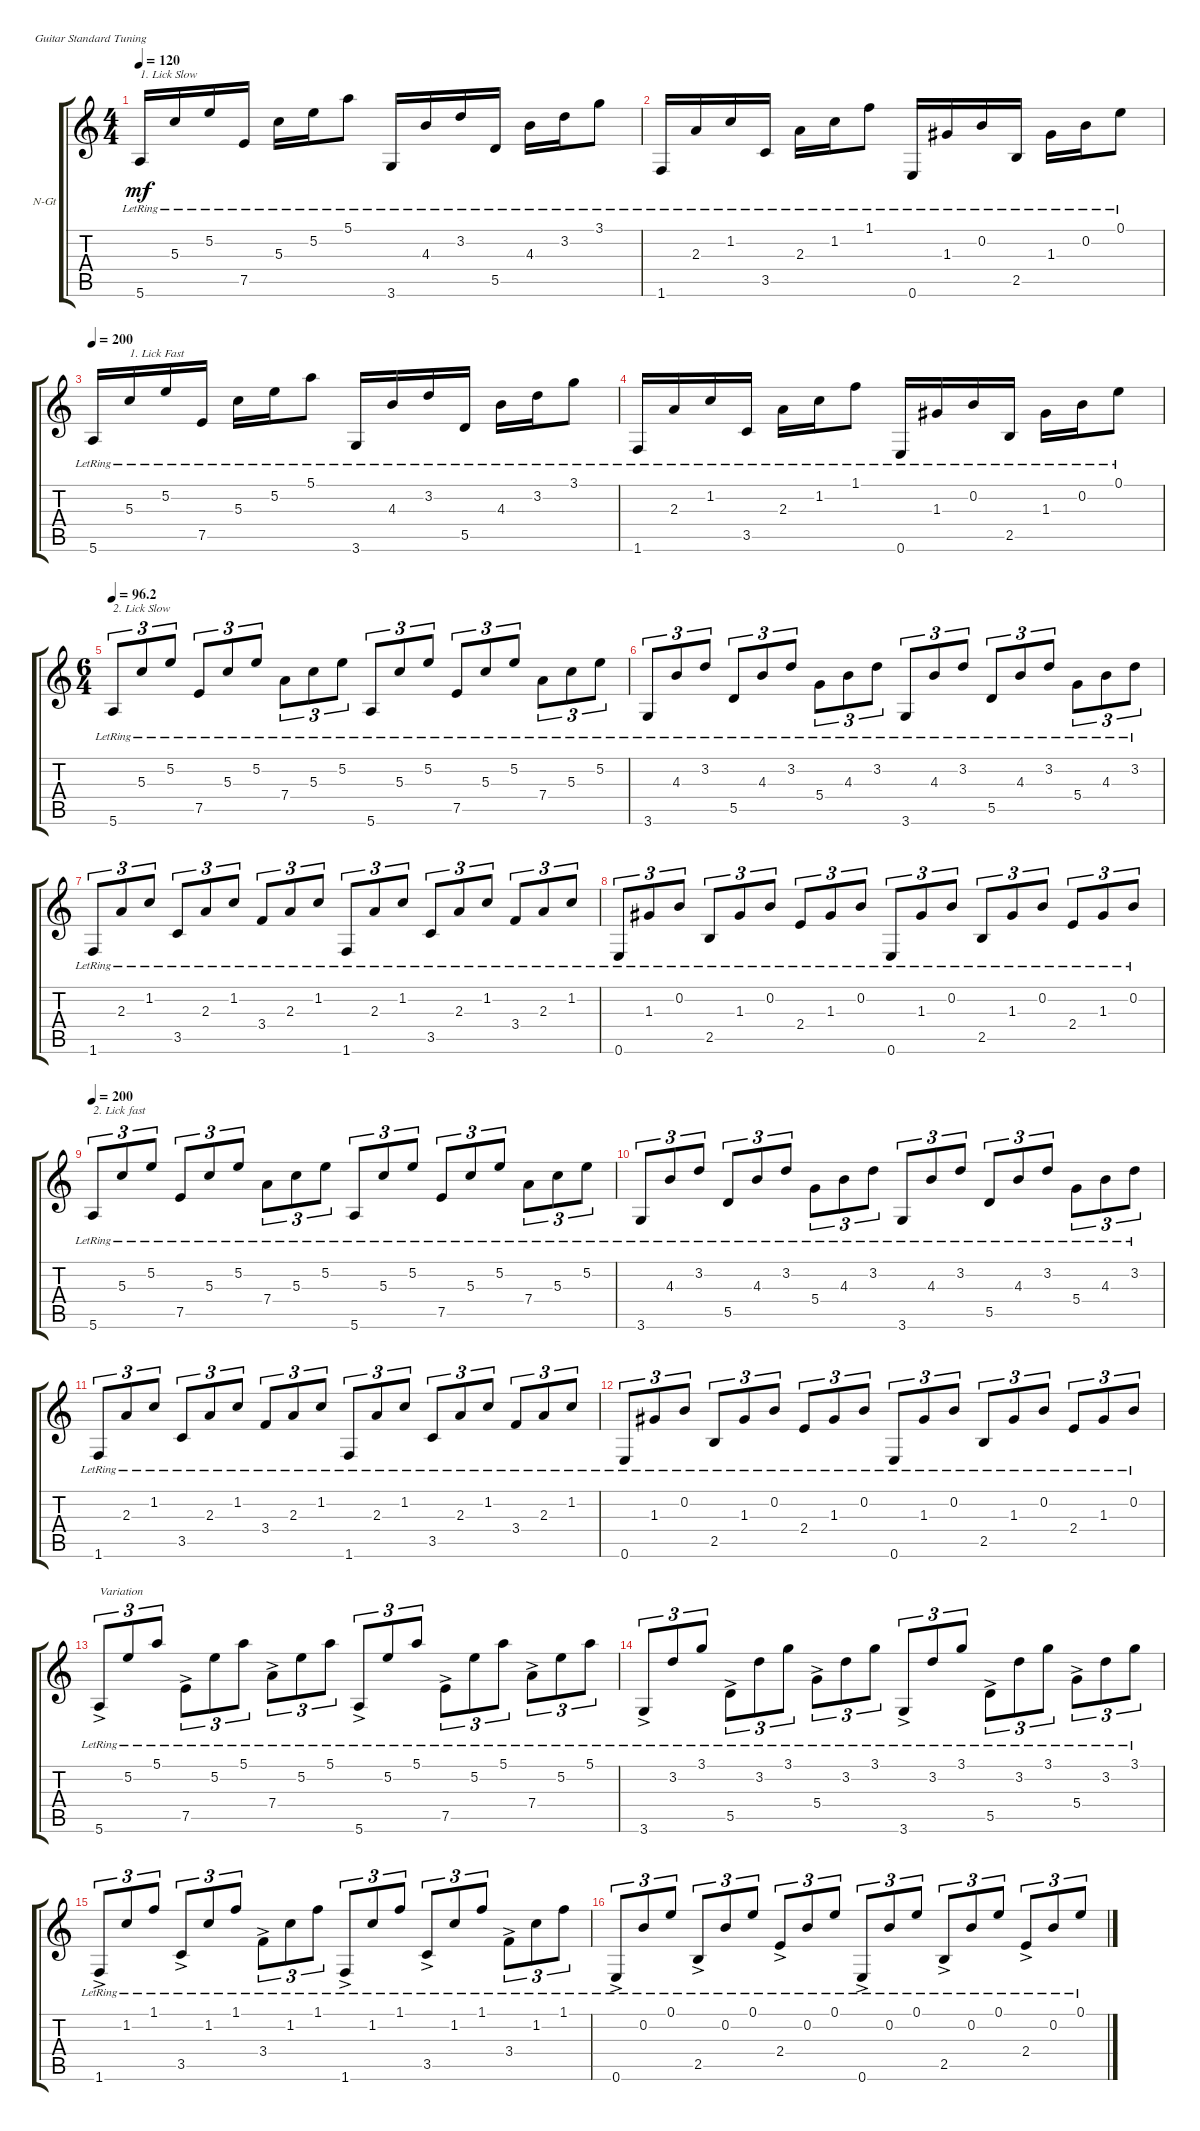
\defaultSystemsLayout 4
\bracketExtendMode groupsimilarinstruments
\firstSystemTrackNameOrientation horizontal
\otherSystemsTrackNameOrientation horizontal
\track ("Nylon Guitar" "N-Gt") {instrument acousticguitarnylon}
\staff {score tabs}
\tuning (E4 B3 G3 D3 A2 E2)
\ts (4 4)
\tempo 120
\clef g2
\ks c
5.6{lr}.16{txt "1. Lick Slow" dy mf instrument acousticguitarnylon} 5.3{lr}.16 5.2{lr}.16 7.5{lr}.16 5.3{lr}.16 5.2{lr}.16 5.1{lr}.8 3.6{lr}.16 4.3{lr}.16 3.2{lr}.16 5.5{lr}.16 4.3{lr}.16 3.2{lr}.16 3.1{lr}.8 |
1.6{lr}.16 2.3{lr}.16 1.2{lr}.16 3.5{lr}.16 2.3{lr}.16 1.2{lr}.16 1.1{lr}.8 0.6{lr}.16 1.3{lr}.16 0.2{lr}.16 2.5{lr}.16 1.3{lr}.16 0.2{lr}.16 0.1{lr}.8 |
\tempo 200
5.6{lr}.16 5.3{lr}.16{txt "1. Lick Fast"} 5.2{lr}.16 7.5{lr}.16 5.3{lr}.16 5.2{lr}.16 5.1{lr}.8 3.6{lr}.16 4.3{lr}.16 3.2{lr}.16 5.5{lr}.16 4.3{lr}.16 3.2{lr}.16 3.1{lr}.8 |
1.6{lr}.16 2.3{lr}.16 1.2{lr}.16 3.5{lr}.16 2.3{lr}.16 1.2{lr}.16 1.1{lr}.8 0.6{lr}.16 1.3{lr}.16 0.2{lr}.16 2.5{lr}.16 1.3{lr}.16 0.2{lr}.16 0.1{lr}.8 |
\ts (6 4)
\tempo
96.2 5.6{lr}.8{tu (3 2) txt "2. Lick Slow"} 5.3{lr}.8{tu (3 2)} 5.2{lr}.8{tu (3 2)} 7.5{lr}.8{tu (3 2)} 5.3{lr}.8{tu (3 2)} 5.2{lr}.8{tu (3 2)} 7.4{lr}.8{tu (3 2)} 5.3{lr}.8{tu (3 2)} 5.2{lr}.8{tu (3 2)} 5.6{lr}.8{tu (3 2)} 5.3{lr}.8{tu (3 2)} 5.2{lr}.8{tu (3 2)} 7.5{lr}.8{tu (3 2)} 5.3{lr}.8{tu (3 2)} 5.2{lr}.8{tu (3 2)} 7.4{lr}.8{tu (3 2)} 5.3{lr}.8{tu (3 2)} 5.2{lr}.8{tu (3 2)} |
3.6{lr}.8{tu (3 2)} 4.3{lr}.8{tu (3 2)} 3.2{lr}.8{tu (3 2)} 5.5{lr}.8{tu (3 2)} 4.3{lr}.8{tu (3 2)} 3.2{lr}.8{tu (3 2)} 5.4{lr}.8{tu (3 2)} 4.3{lr}.8{tu (3 2)} 3.2{lr}.8{tu (3 2)} 3.6{lr}.8{tu (3 2)} 4.3{lr}.8{tu (3 2)} 3.2{lr}.8{tu (3 2)} 5.5{lr}.8{tu (3 2)} 4.3{lr}.8{tu (3 2)} 3.2{lr}.8{tu (3 2)} 5.4{lr}.8{tu (3 2)} 4.3{lr}.8{tu (3 2)} 3.2{lr}.8{tu (3 2)} |
1.6{lr}.8{tu (3 2)} 2.3{lr}.8{tu (3 2)} 1.2{lr}.8{tu (3 2)} 3.5{lr}.8{tu (3 2)} 2.3{lr}.8{tu (3 2)} 1.2{lr}.8{tu (3 2)} 3.4{lr}.8{tu (3 2)} 2.3{lr}.8{tu (3 2)} 1.2{lr}.8{tu (3 2)} 1.6{lr}.8{tu (3 2)} 2.3{lr}.8{tu (3 2)} 1.2{lr}.8{tu (3 2)} 3.5{lr}.8{tu (3 2)} 2.3{lr}.8{tu (3 2)} 1.2{lr}.8{tu (3 2)} 3.4{lr}.8{tu (3 2)} 2.3{lr}.8{tu (3 2)} 1.2{lr}.8{tu (3 2)} |
0.6{lr}.8{tu (3 2)} 1.3{lr}.8{tu (3 2)} 0.2{lr}.8{tu (3 2)} 2.5{lr}.8{tu (3 2)} 1.3{lr}.8{tu (3 2)} 0.2{lr}.8{tu (3 2)} 2.4{lr}.8{tu (3 2)} 1.3{lr}.8{tu (3 2)} 0.2{lr}.8{tu (3 2)} 0.6{lr}.8{tu (3 2)} 1.3{lr}.8{tu (3 2)} 0.2{lr}.8{tu (3 2)} 2.5{lr}.8{tu (3 2)} 1.3{lr}.8{tu (3 2)} 0.2{lr}.8{tu (3 2)} 2.4{lr}.8{tu (3 2)} 1.3{lr}.8{tu (3 2)} 0.2{lr}.8{tu (3 2)} |
\tempo 200
5.6{lr}.8{tu (3 2) txt "2. Lick fast"} 5.3{lr}.8{tu (3 2)} 5.2{lr}.8{tu (3 2)} 7.5{lr}.8{tu (3 2)} 5.3{lr}.8{tu (3 2)} 5.2{lr}.8{tu (3 2)} 7.4{lr}.8{tu (3 2)} 5.3{lr}.8{tu (3 2)} 5.2{lr}.8{tu (3 2)} 5.6{lr}.8{tu (3 2)} 5.3{lr}.8{tu (3 2)} 5.2{lr}.8{tu (3 2)} 7.5{lr}.8{tu (3 2)} 5.3{lr}.8{tu (3 2)} 5.2{lr}.8{tu (3 2)} 7.4{lr}.8{tu (3 2)} 5.3{lr}.8{tu (3 2)} 5.2{lr}.8{tu (3 2)} |
3.6{lr}.8{tu (3 2)} 4.3{lr}.8{tu (3 2)} 3.2{lr}.8{tu (3 2)} 5.5{lr}.8{tu (3 2)} 4.3{lr}.8{tu (3 2)} 3.2{lr}.8{tu (3 2)} 5.4{lr}.8{tu (3 2)} 4.3{lr}.8{tu (3 2)} 3.2{lr}.8{tu (3 2)} 3.6{lr}.8{tu (3 2)} 4.3{lr}.8{tu (3 2)} 3.2{lr}.8{tu (3 2)} 5.5{lr}.8{tu (3 2)} 4.3{lr}.8{tu (3 2)} 3.2{lr}.8{tu (3 2)} 5.4{lr}.8{tu (3 2)} 4.3{lr}.8{tu (3 2)} 3.2{lr}.8{tu (3 2)} |
1.6{lr}.8{tu (3 2)} 2.3{lr}.8{tu (3 2)} 1.2{lr}.8{tu (3 2)} 3.5{lr}.8{tu (3 2)} 2.3{lr}.8{tu (3 2)} 1.2{lr}.8{tu (3 2)} 3.4{lr}.8{tu (3 2)} 2.3{lr}.8{tu (3 2)} 1.2{lr}.8{tu (3 2)} 1.6{lr}.8{tu (3 2)} 2.3{lr}.8{tu (3 2)} 1.2{lr}.8{tu (3 2)} 3.5{lr}.8{tu (3 2)} 2.3{lr}.8{tu (3 2)} 1.2{lr}.8{tu (3 2)} 3.4{lr}.8{tu (3 2)} 2.3{lr}.8{tu (3 2)} 1.2{lr}.8{tu (3 2)} |
0.6{lr}.8{tu (3 2)} 1.3{lr}.8{tu (3 2)} 0.2{lr}.8{tu (3 2)} 2.5{lr}.8{tu (3 2)} 1.3{lr}.8{tu (3 2)} 0.2{lr}.8{tu (3 2)} 2.4{lr}.8{tu (3 2)} 1.3{lr}.8{tu (3 2)} 0.2{lr}.8{tu (3 2)} 0.6{lr}.8{tu (3 2)} 1.3{lr}.8{tu (3 2)} 0.2{lr}.8{tu (3 2)} 2.5{lr}.8{tu (3 2)} 1.3{lr}.8{tu (3 2)} 0.2{lr}.8{tu (3 2)} 2.4{lr}.8{tu (3 2)} 1.3{lr}.8{tu (3 2)} 0.2{lr}.8{tu (3 2)} |
5.6{ac lr}.8{tu (3 2) txt "Variation"} 5.2{lr}.8{tu (3 2)} 5.1{lr}.8{tu (3 2)} 7.5{ac lr}.8{tu (3 2)} 5.2{lr}.8{tu (3 2)} 5.1{lr}.8{tu (3 2)} 7.4{ac lr}.8{tu (3 2)} 5.2{lr}.8{tu (3 2)} 5.1{lr}.8{tu (3 2)} 5.6{ac lr}.8{tu (3 2)} 5.2{lr}.8{tu (3 2)} 5.1{lr}.8{tu (3 2)} 7.5{ac lr}.8{tu (3 2)} 5.2{lr}.8{tu (3 2)} 5.1{lr}.8{tu (3 2)} 7.4{ac lr}.8{tu (3 2)} 5.2{lr}.8{tu (3 2)} 5.1{lr}.8{tu (3 2)} |
3.6{ac lr}.8{tu (3 2)} 3.2{lr}.8{tu (3 2)} 3.1{lr}.8{tu (3 2)} 5.5{ac lr}.8{tu (3 2)} 3.2{lr}.8{tu (3 2)} 3.1{lr}.8{tu (3 2)} 5.4{ac lr}.8{tu (3 2)} 3.2{lr}.8{tu (3 2)} 3.1{lr}.8{tu (3 2)} 3.6{ac lr}.8{tu (3 2)} 3.2{lr}.8{tu (3 2)} 3.1{lr}.8{tu (3 2)} 5.5{ac lr}.8{tu (3 2)} 3.2{lr}.8{tu (3 2)} 3.1{lr}.8{tu (3 2)} 5.4{ac lr}.8{tu (3 2)} 3.2{lr}.8{tu (3 2)} 3.1{lr}.8{tu (3 2)} |
1.6{ac lr}.8{tu (3 2)} 1.2{lr}.8{tu (3 2)} 1.1{lr}.8{tu (3 2)} 3.5{ac lr}.8{tu (3 2)} 1.2{lr}.8{tu (3 2)} 1.1{lr}.8{tu (3 2)} 3.4{ac lr}.8{tu (3 2)} 1.2{lr}.8{tu (3 2)} 1.1{lr}.8{tu (3 2)} 1.6{ac lr}.8{tu (3 2)} 1.2{lr}.8{tu (3 2)} 1.1{lr}.8{tu (3 2)} 3.5{ac lr}.8{tu (3 2)} 1.2{lr}.8{tu (3 2)} 1.1{lr}.8{tu (3 2)} 3.4{ac lr}.8{tu (3 2)} 1.2{lr}.8{tu (3 2)} 1.1{lr}.8{tu (3 2)} |
0.6{ac lr}.8{tu (3 2)} 0.2{lr}.8{tu (3 2)} 0.1{lr}.8{tu (3 2)} 2.5{ac lr}.8{tu (3 2)} 0.2{lr}.8{tu (3 2)} 0.1{lr}.8{tu (3 2)} 2.4{ac lr}.8{tu (3 2)} 0.2{lr}.8{tu (3 2)} 0.1{lr}.8{tu (3 2)} 0.6{ac lr}.8{tu (3 2)} 0.2{lr}.8{tu (3 2)} 0.1{lr}.8{tu (3 2)} 2.5{ac lr}.8{tu (3 2)} 0.2{lr}.8{tu (3 2)} 0.1{lr}.8{tu (3 2)} 2.4{ac lr}.8{tu (3 2)} 0.2{lr}.8{tu (3 2)} 0.1{lr}.8{tu (3 2)}
